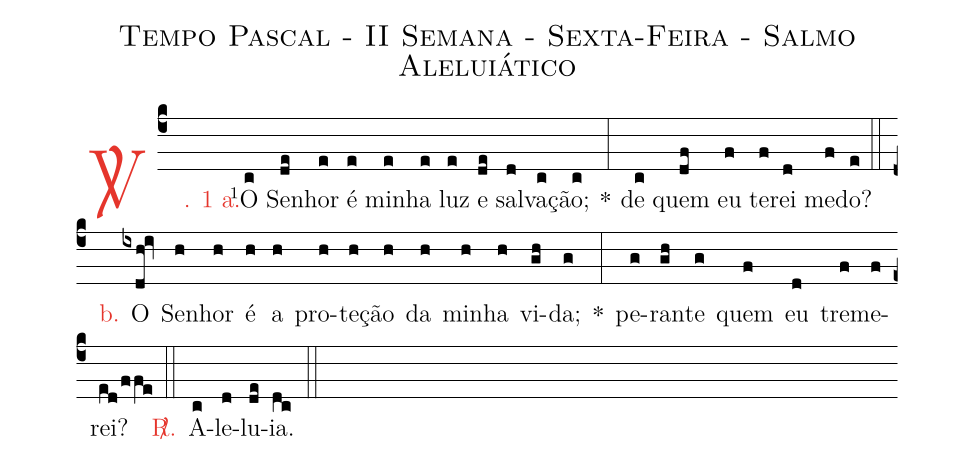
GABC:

name: Tempo Pascal - II Semana - Sexta-Feira - Salmo Aleluiático;
%%
(c4)

<c><sp>V/</sp>. 1 a.</c>() <v>\VSup{1}</v>O(c) Se(de)nhor(e) é(e) mi(e)nha(e) luz(e) e(de) sal(d)va(c)ção;(c) *(:)
de(c) quem(df) eu(f) te(f)rei(d) me(f)do?(e)

(::)

<nlba><c>b.</c>() O</nlba>(ixdh!iv) Se(h)nhor(h) é(h) a(h) pro(h)te(h)ção(h) da(h) mi(h)nha(h) vi(gh)da;(g) *(:)
pe(g)ran(gh)te(g) quem(f) eu(d) tre(f)me(f)rei?(ed/ffe)

(::)

<nlba><c><sp>R/</sp>.</c>() A</nlba>(c)le(d)lu(de)ia.(dc)

(::)
